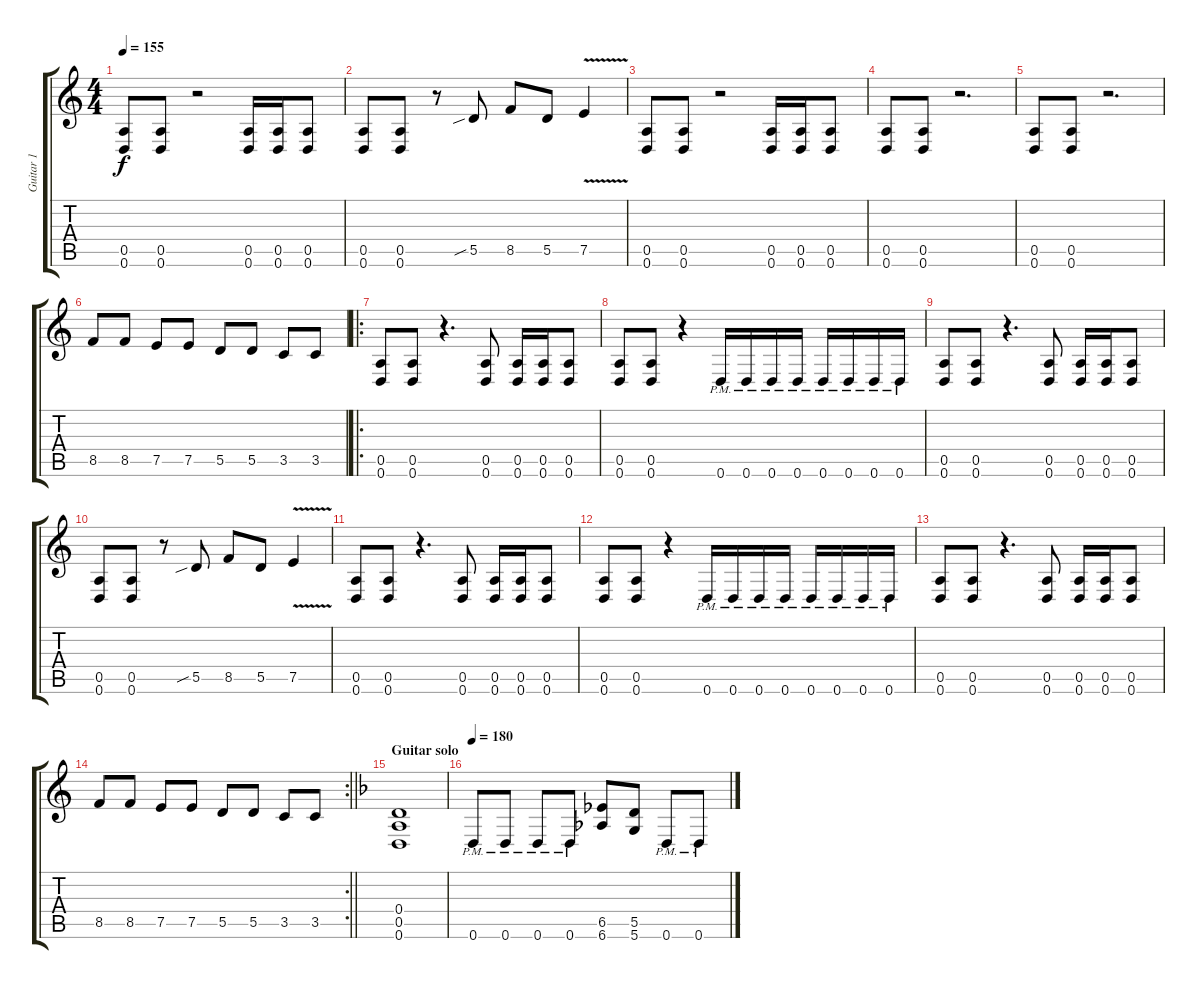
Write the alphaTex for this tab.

\track ("Guitar 1" "Guitar 1") {instrument distortionguitar}
\staff {score tabs}
\tuning (E4 B3 G3 D3 A2 D2) {hide}
\ts (4 4)
\tempo 155
\clef g2
\ks c
(0.5 0.6).8{dy f} (0.5 0.6).8 r.2 (0.5 0.6).16 (0.5 0.6).16 (0.5 0.6).8 |
(0.5 0.6).8 (0.5 0.6).8 r.8 5.5{sib}.8 8.5.8 5.5.8 7.5{v}.4 |
(0.5 0.6).8 (0.5 0.6).8 r.2 (0.5 0.6).16 (0.5 0.6).16 (0.5 0.6).8 |
(0.5 0.6).8 (0.5 0.6).8 r.2{d} |
(0.5 0.6).8 (0.5 0.6).8 r.2{d} |
8.5.8 8.5.8 7.5.8 7.5.8 5.5.8 5.5.8 3.5.8 3.5.8 |
\ro
(0.5 0.6).8 (0.5 0.6).8 r.4{d} (0.5 0.6).8 (0.5 0.6).16 (0.5 0.6).16 (0.5 0.6).8 |
(0.5 0.6).8 (0.5 0.6).8 r.4 0.6{pm}.16 0.6{pm}.16 0.6{pm}.16 0.6{pm}.16 0.6{pm}.16 0.6{pm}.16 0.6{pm}.16 0.6{pm}.16 |
(0.5 0.6).8 (0.5 0.6).8 r.4{d} (0.5 0.6).8 (0.5 0.6).16 (0.5 0.6).16 (0.5 0.6).8 |
(0.5 0.6).8 (0.5 0.6).8 r.8 5.5{sib}.8 8.5.8 5.5.8 7.5{v}.4 |
(0.5 0.6).8 (0.5 0.6).8 r.4{d} (0.5 0.6).8 (0.5 0.6).16 (0.5 0.6).16 (0.5 0.6).8 |
(0.5 0.6).8 (0.5 0.6).8 r.4 0.6{pm}.16 0.6{pm}.16 0.6{pm}.16 0.6{pm}.16 0.6{pm}.16 0.6{pm}.16 0.6{pm}.16 0.6{pm}.16 |
(0.5 0.6).8 (0.5 0.6).8 r.4{d} (0.5 0.6).8 (0.5 0.6).16 (0.5 0.6).16 (0.5 0.6).8 |
\rc 2
\barLineRight lightlight
8.5.8 8.5.8 7.5.8 7.5.8 5.5.8 5.5.8 3.5.8 3.5.8 |
\section ("" "Guitar solo")
\ks f
(0.4 0.5 0.6).1 |
\tempo 180
0.6{pm}.8 0.6{pm}.8 0.6{pm}.8 0.6{pm}.8 (6.5 6.6).8 (5.5 5.6).8 0.6{pm}.8 0.6{pm}.8
